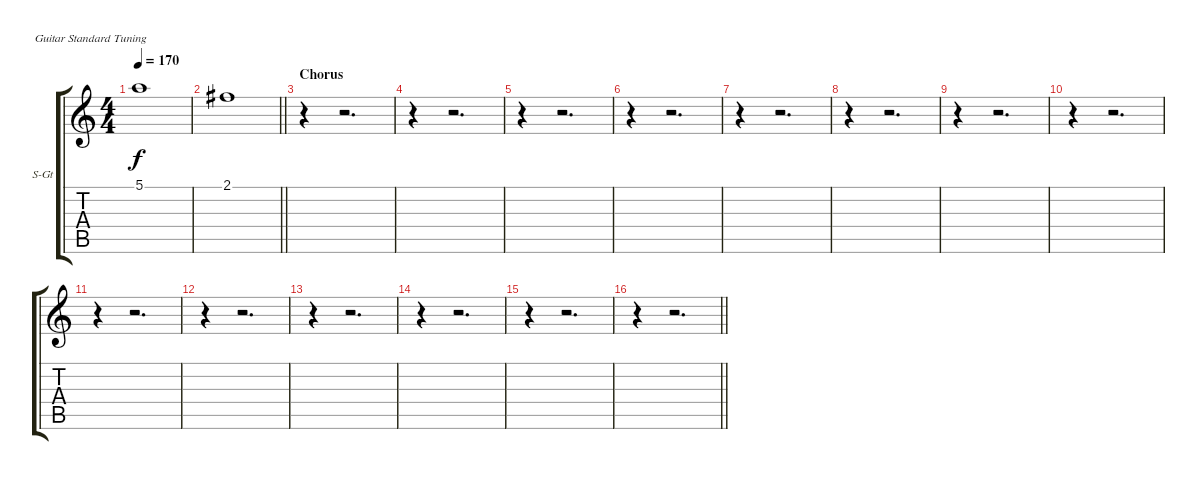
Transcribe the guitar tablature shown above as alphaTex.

\bracketExtendMode groupsimilarinstruments
\firstSystemTrackNameOrientation horizontal
\otherSystemsTrackNameOrientation horizontal
\track ("Back Vocals" "S-Gt") {mute instrument tenorsax}
\staff {score tabs}
\tuning (E4 B3 G3 D3 A2 E2)
\displaytranspose 12
\ts (4 4)
\tempo 170
\clef g2
\ks c
5.1.1{dy f} |
\barLineRight lightlight
2.1.1 |
\section ("" "Chorus")
r.4 r.2{d} |
r.4 r.2{d} |
r.4 r.2{d} |
r.4 r.2{d} |
r.4 r.2{d} |
r.4 r.2{d} |
r.4 r.2{d} |
r.4 r.2{d} |
r.4 r.2{d} |
r.4 r.2{d} |
r.4 r.2{d} |
r.4 r.2{d} |
r.4 r.2{d} |
\barLineRight lightlight
r.4 r.2{d}
